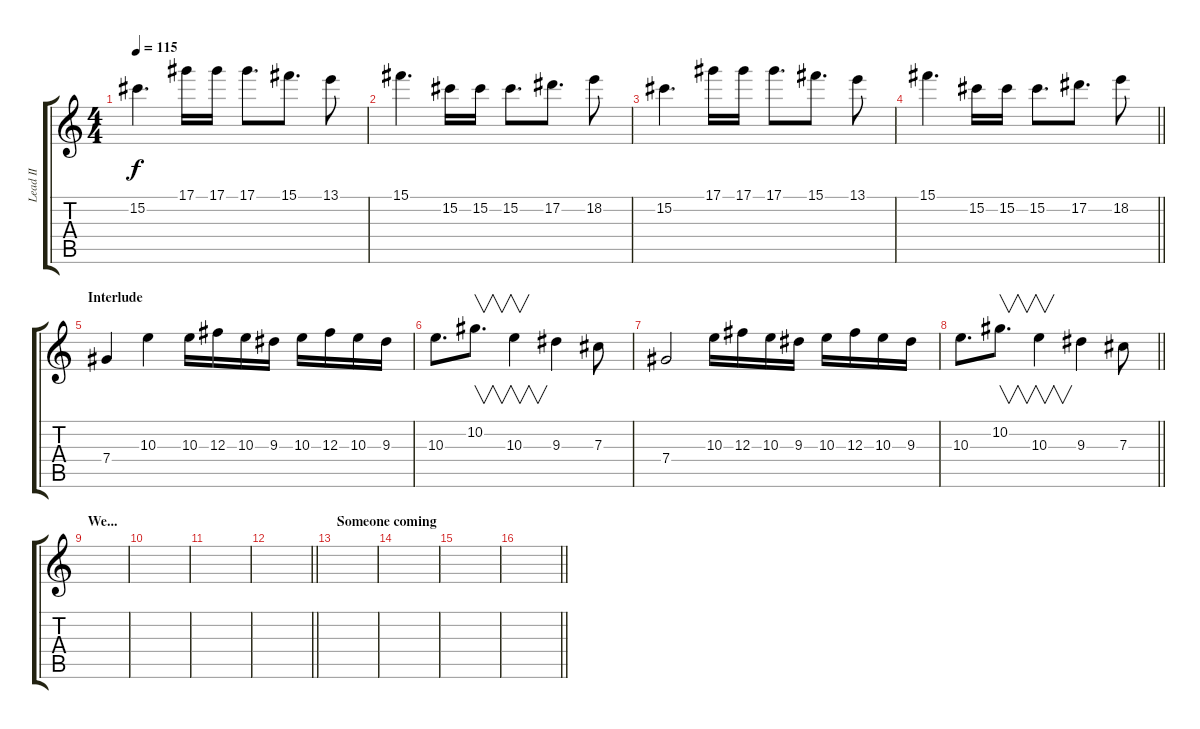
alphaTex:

\track ("Lead II" "Lead II") {instrument distortionguitar}
\staff {score tabs}
\tuning (Eb4 Bb3 Gb3 Db3 Ab2 Eb2) {hide}
\ts (4 4)
\tempo 115
\clef g2
\ks c
15.2.4{d dy f} 17.1.16 17.1.16 17.1.8{d} 15.1.8{d} 13.1.8 |
15.1.4{d} 15.2.16 15.2.16 15.2.8{d} 17.2.8{d} 18.2.8 |
15.2.4{d} 17.1.16 17.1.16 17.1.8{d} 15.1.8{d} 13.1.8 |
\barLineRight lightlight
15.1.4{d} 15.2.16 15.2.16 15.2.8{d} 17.2.8{d} 18.2.8 |
\section ("" "Interlude")
7.4.4 10.3.4 10.3.16 12.3.16 10.3.16 9.3.16 10.3.16 12.3.16 10.3.16 9.3.16 |
10.3.8{d} 10.2.8{v d instrument guitarharmonics} 10.3.4{v} 9.3.4{instrument distortionguitar} 7.3.8 |
7.4.2 10.3.16 12.3.16 10.3.16 9.3.16 10.3.16 12.3.16 10.3.16 9.3.16 |
\barLineRight lightlight
10.3.8{d} 10.2.8{v d instrument guitarharmonics} 10.3.4{v} 9.3.4{instrument distortionguitar} 7.3.8 |
\section ("" "We...")
|
|
|
\barLineRight lightlight
|
\section ("" "Someone coming")
|
|
|
\barLineRight lightlight
